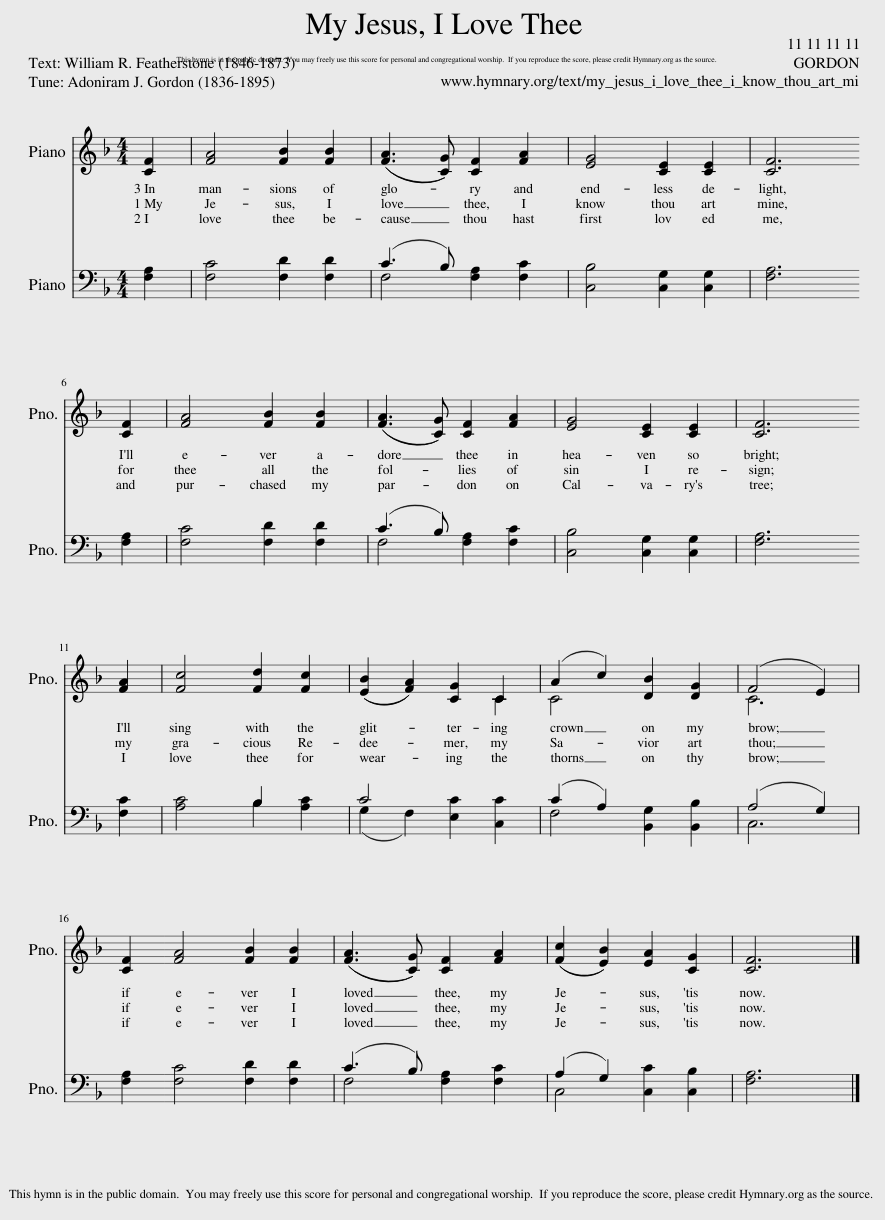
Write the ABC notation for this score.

X:1
%%score ( 1 2 ) ( 3 4 )
L:1/8
M:4/4
I:linebreak $
K:F
V:1 treble
V:2 treble
V:3 bass
V:4 bass
V:1
 [CF]2 | [FA]4 [FB]2 [FB]2 | (([FA]3 [CG])) [CF]2 [FA]2 | [EG]4 [CE]2 [CE]2 | [CF]6 |$ %5
 [CF]2 | [FA]4 [FB]2 [FB]2 | (([FA]3 [CG])) [CF]2 [FA]2 | [EG]4 [CE]2 [CE]2 | [CF]6 |$ %10
 [FA]2 | [Fc]4 [Fd]2 [Fc]2 | (([EB]2 [FA]2)) [CG]2 C2 | (A2 c2) [DB]2 [DG]2 | (F4 E2) |$ %15
 [CF]2 | [FA]4 [FB]2 [FB]2 | (([FA]3 [CG])) [CF]2 [FA]2 | (([Fc]2 [EB]2)) [EA]2 [CG]2 | [CF]6 |] %20
V:2
 x2 | x8 | x8 | x8 | x6 |$ %5
 x2 | x8 | x8 | x8 | x6 |$ %10
 x2 | x8 | x6 C2 | C4 x4 | C6 |$ %15
 x2 | x8 | x8 | x8 | x6 |] %20
V:3
 [F,A,]2 | [F,C]4 [F,D]2 [F,D]2 | (C3 B,) [F,A,]2 [F,C]2 | [C,B,]4 [C,G,]2 [C,G,]2 | [F,A,]6 |$ %5
 [F,A,]2 | [F,C]4 [F,D]2 [F,D]2 | (C3 B,) [F,A,]2 [F,C]2 | [C,B,]4 [C,G,]2 [C,G,]2 | [F,A,]6 |$ %10
 [F,C]2 | [A,C]4 B,2 [A,C]2 | C4 [E,C]2 [C,C]2 | (C2 A,2) [B,,G,]2 [B,,B,]2 | (A,4 G,2) |$ %15
 [F,A,]2 | [F,C]4 [F,D]2 [F,D]2 | (C3 B,) [F,A,]2 [F,C]2 | (A,2 G,2) [C,C]2 [C,B,]2 | [F,A,]6 |] %20
V:4
 x2 | x8 | F,4 x4 | x8 | x6 |$ %5
 x2 | x8 | F,4 x4 | x8 | x6 |$ %10
 x2 | x4 B,2 x2 | (G,2 F,2) x4 | F,4 x4 | C,6 |$ %15
 x2 | x8 | F,4 x4 | C,4 x4 | x6 |] %20
